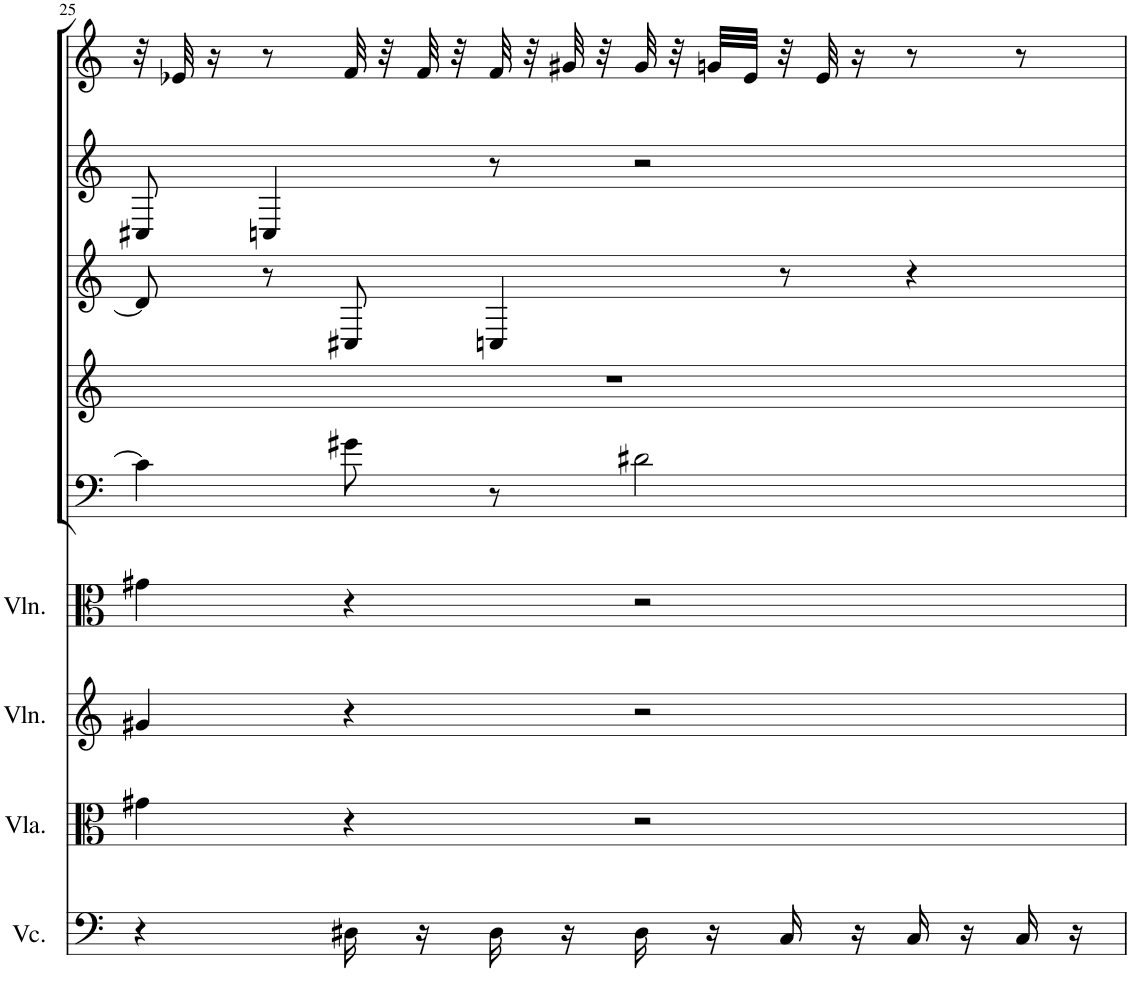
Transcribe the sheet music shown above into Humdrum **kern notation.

**kern	**kern	**kern	**kern	**kern	**kern	**kern	**kern	**kern
*part9	*part8	*part7	*part6	*part5	*part4	*part3	*part2	*part1
*staff9	*staff8	*staff7	*staff6	*staff5	*staff4	*staff3	*staff2	*staff1
*I"Violoncello	*I"Viola	*I"Violin	*I"Violin	*I"Bassoon	*I"Horn in F	*I"Bb Clarinet	*I"Oboe	*I"Flute
*I'Vc.	*I'Vla.	*I'Vln.	*I'Vln.	*I'Bsn	*I'Hn	*I'Cl	*I'Ob	*I'Fl
!!LO:PB:g=z
*clefF4	*clefC3	*clefG2	*clefC3	*clefF4	*clefG2	*clefG2	*clefG2	*clefG2
*	*	*	*	*	*ITrd4c7	*ITrd1c2	*	*
*k[]	*k[]	*k[]	*k[]	*k[]	*k[]	*k[]	*k[]	*k[]
*M4/4	*M4/4	*M4/4	*M4/4	*M4/4	*M4/4	*M4/4	*M4/4	*M4/4
=25	=25	=25	=25	=25	=25	=25	=25	=25
4r	4g#X\	4g#X/	4g#X\	4c#\]	1r	8d#/]	8C#X/	32r
.	.	.	.	.	.	.	.	32e-X/
.	.	.	.	.	.	.	.	16r
.	.	.	.	.	.	8r	4Cn/	8r
16D#X\	4r	4r	4r	8g#X\	.	8C#X/	.	32f/
.	.	.	.	.	.	.	.	32r
16r	.	.	.	.	.	.	.	32f/
.	.	.	.	.	.	.	.	32r
16D#\	.	.	.	8r	.	4Cn/	8r	32f/
.	.	.	.	.	.	.	.	32r
16r	.	.	.	.	.	.	.	32g#X/
.	.	.	.	.	.	.	.	32r
16D#\	2r	2r	2r	2d#X\	.	.	2r	32g#/
.	.	.	.	.	.	.	.	32r
16r	.	.	.	.	.	.	.	32gn/LLL
.	.	.	.	.	.	.	.	32e-/JJJ
16C/	.	.	.	.	.	8r	.	32r
.	.	.	.	.	.	.	.	32e-/
16r	.	.	.	.	.	.	.	16r
16C/	.	.	.	.	.	4r	.	8r
16r	.	.	.	.	.	.	.	.
16C/	.	.	.	.	.	.	.	8r
16r	.	.	.	.	.	.	.	.
=	=	=	=	=	=	=	=	=
*-	*-	*-	*-	*-	*-	*-	*-	*-
